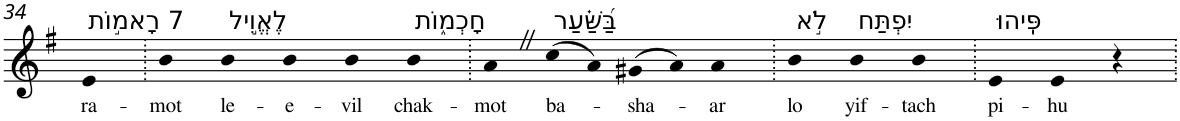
**kern	**text
*part1	*part1
*staff1	*staff1
*I"Piano	*
*I'Pno	*
!!LO:PB:g=z
*clefG2	*
*k[f#]	*
*G:	*
=34	=34
!LO:TX:a:t=7 רָאמ֣וֹת	!
!	!LO:LY:b
4e	ra-
=35.	=35.
!	!LO:LY:b
4b	-mot
!LO:TX:a:t=לֶאֱוִ֣יל	!
!	!LO:LY:b
4b	le-
!	!LO:LY:b
4b	-e-
!	!LO:LY:b
4b	-vil
!LO:TX:a:t=חָכְמ֑וֹת	!
!	!LO:LY:b
4b	chak-
=36.	=36.
!	!LO:LY:b
4aZ	-mot
!LO:TX:a:t=בַּ֝שַּׁ֗עַר	!
!	!LO:LY:b
(>8cc	ba-
8a)	.
!	!LO:LY:b
(>8g#X	-sha-
8a)	.
!	!LO:LY:b
4a	-ar
=37.	=37.
!LO:TX:a:t=לֹ֣א	!
!	!LO:LY:b
4b	lo
!LO:TX:a:t=יִפְתַּח	!
!	!LO:LY:b
4b	yif-
!	!LO:LY:b
4b	-tach
=38.	=38.
!LO:TX:a:t=פִּֽיהוּ	!
!	!LO:LY:b
4e	pi-
!	!LO:LY:b
4e	-hu
4r	.
=.	=.
*-	*-
